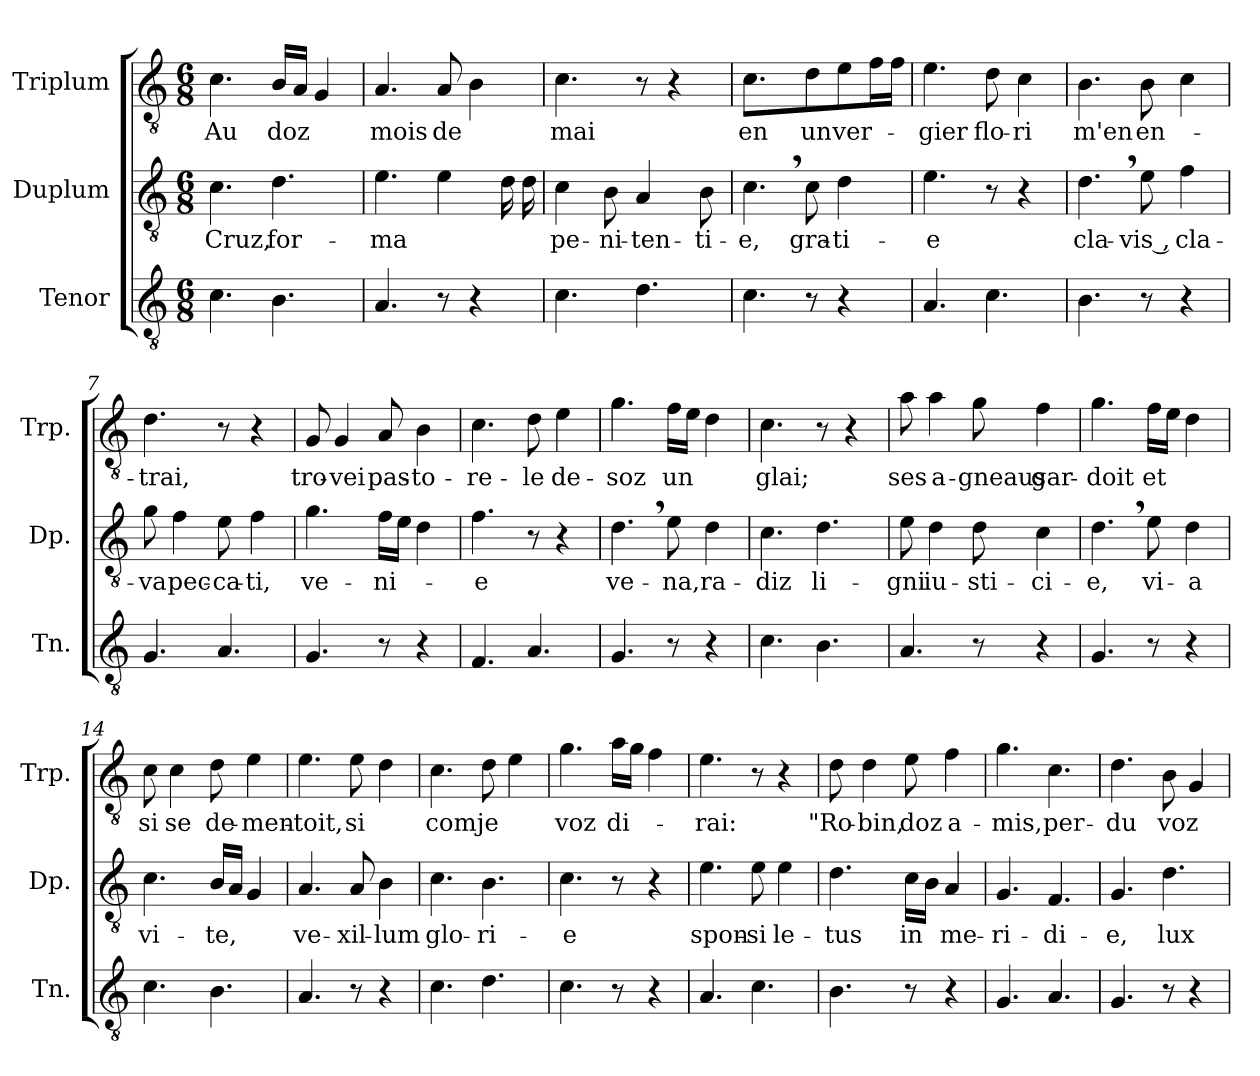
**kern	**kern	**text	**kern	**text
*part3	*part2	*part2	*part1	*part1
*staff3	*staff2	*staff2	*staff1	*staff1
*I"Tenor	*I"Duplum	*	*I"Triplum	*
*I'Tn.	*I'Dp.	*	*I'Trp.	*
*clefGv2	*clefGv2	*	*clefGv2	*
*k[]	*k[]	*	*k[]	*
*M6/8	*M6/8	*	*M6/8	*
=1	=1	=1	=1	=1
!	!	!LO:LY:b	!	!LO:LY:b
4.c\	4.c\	Cruz,	4.c\	Au
!	!	!LO:LY:b	!	!LO:LY:b
4.B\	4.d\	for-	16B/LL	doz
.	.	.	16A/JJ	.
.	.	.	4G/	.
=2	=2	=2	=2	=2
!	!	!LO:LY:b	!	!LO:LY:b
4.A/	4.e\	-ma	4.A/	mois
!	!	!	!	!LO:LY:b
8r	4e\	.	8A/	de
4r	.	.	4B\	.
*	*tremolo	*	*	*
.	16d\	.	.	.
.	16d\	.	.	.
*	*Xtremolo	*	*	*
=3	=3	=3	=3	=3
!	!	!LO:LY:b	!	!LO:LY:b
4.c\	4c\	pe-	4.c\	mai
!	!	!LO:LY:b	!	!
.	8B\	-ni-	.	.
!	!	!LO:LY:b	!	!
4.d\	4A/	-ten-	8r	.
.	.	.	4r	.
!	!	!LO:LY:b	!	!
.	8B\	-ti-	.	.
=4	=4	=4	=4	=4
!	!	!LO:LY:b	!	!LO:LY:b
4.c\	4.c,\	-e,	4.c\	en
!	!	!LO:LY:b	!	!LO:LY:b
8r	8c\	gra-	8d\L	un
!	!	!LO:LY:b	!	!LO:LY:b
4r	4d\	-ti-	8e\	ver-
*	*	*	*tremolo	*
.	.	.	16f\	.
.	.	.	16f\JJ	.
*	*	*	*Xtremolo	*
=5	=5	=5	=5	=5
!	!	!LO:LY:b	!	!LO:LY:b
4.A/	4.e\	-e	4.e\	-gier
!	!	!	!	!LO:LY:b
4.c\	8r	.	8d\	flo-
!	!	!	!	!LO:LY:b
.	4r	.	4c\	-ri
=6	=6	=6	=6	=6
!	!	!LO:LY:b	!	!LO:LY:b
4.B\	4.d,\	cla-	4.B\	m'en
!	!	!LO:LY:b	!	!LO:LY:b
8r	8e\	-vis ,	8B\	en-
!	!	!LO:LY:b	!	!
4r	4f\	cla-	4c\	.
=7	=7	=7	=7	=7
!	!	!LO:LY:b	!	!LO:LY:b
4.G/	8g\	-va	4.d\	-trai,
!	!	!LO:LY:b	!	!
.	4f\	pec-	.	.
!	!	!LO:LY:b	!	!
4.A/	8e\	-ca-	8r	.
!	!	!LO:LY:b	!	!
.	4f\	-ti,	4r	.
!!LO:LB:g=z
=8	=8	=8	=8	=8
!	!	!LO:LY:b	!	!LO:LY:b
4.G/	4.g\	ve-	8G/	tro-
!	!	!	!	!LO:LY:b
.	.	.	4G/	-vei
!	!	!LO:LY:b	!	!LO:LY:b
8r	16f\LL	-ni-	8A/	pas-
.	16e\JJ	.	.	.
!	!	!	!	!LO:LY:b
4r	4d\	.	4B\	-to-
=9	=9	=9	=9	=9
!	!	!LO:LY:b	!	!LO:LY:b
4.F/	4.f\	-e	4.c\	-re-
!	!	!	!	!LO:LY:b
4.A/	8r	.	8d\	-le
!	!	!	!	!LO:LY:b
.	4r	.	4e\	de-
=10	=10	=10	=10	=10
!	!	!LO:LY:b	!	!LO:LY:b
4.G/	4.d,\	ve-	4.g\	-soz
!	!	!LO:LY:b	!	!LO:LY:b
8r	8e\	-na,	16f\LL	un
.	.	.	16e\JJ	.
!	!	!LO:LY:b	!	!
4r	4d\	ra-	4d\	.
=11	=11	=11	=11	=11
!	!	!LO:LY:b	!	!LO:LY:b
4.c\	4.c\	-diz	4.c\	glai;
!	!	!LO:LY:b	!	!
4.B\	4.d\	li-	8r	.
.	.	.	4r	.
=12	=12	=12	=12	=12
!	!	!LO:LY:b	!	!LO:LY:b
4.A/	8e\	-gni	8a\	ses
!	!	!LO:LY:b	!	!LO:LY:b
.	4d\	iu-	4a\	a-
!	!	!LO:LY:b	!	!LO:LY:b
8r	8d\	-sti-	8g\	-gneaus
!	!	!LO:LY:b	!	!LO:LY:b
4r	4c\	-ci-	4f\	gar-
=13	=13	=13	=13	=13
!	!	!LO:LY:b	!	!LO:LY:b
4.G/	4.d,\	-e,	4.g\	-doit
!	!	!LO:LY:b	!	!LO:LY:b
8r	8e\	vi-	16f\LL	et
.	.	.	16e\JJ	.
!	!	!LO:LY:b	!	!
4r	4d\	-a	4d\	.
=14	=14	=14	=14	=14
!	!	!LO:LY:b	!	!LO:LY:b
4.c\	4.c\	vi-	8c\	si
!	!	!	!	!LO:LY:b
.	.	.	4c\	se
!	!	!LO:LY:b	!	!LO:LY:b
4.B\	16B/LL	-te,	8d\	de-
.	16A/JJ	.	.	.
!	!	!	!	!LO:LY:b
.	4G/	.	4e\	-men-
!!LO:LB:g=z
=15	=15	=15	=15	=15
!	!	!LO:LY:b	!	!LO:LY:b
4.A/	4.A/	ve-	4.e\	-toit,
!	!	!LO:LY:b	!	!LO:LY:b
8r	8A/	-xil-	8e\	si
!	!	!LO:LY:b	!	!
4r	4B\	-lum	4d\	.
=16	=16	=16	=16	=16
!	!	!LO:LY:b	!	!LO:LY:b
4.c\	4.c\	glo-	4.c\	com
!	!	!LO:LY:b	!	!LO:LY:b
4.d\	4.B\	-ri-	8d\	je
.	.	.	4e\	.
=17	=17	=17	=17	=17
!	!	!LO:LY:b	!	!LO:LY:b
4.c\	4.c\	-e	4.g\	voz
!	!	!	!	!LO:LY:b
8r	8r	.	16a\LL	di-
.	.	.	16g\JJ	.
4r	4r	.	4f\	.
=18	=18	=18	=18	=18
!	!	!LO:LY:b	!	!LO:LY:b
4.A/	4.e\	spon-	4.e\	-rai:
!	!	!LO:LY:b	!	!
4.c\	8e\	-si	8r	.
!	!	!LO:LY:b	!	!
.	4e\	le-	4r	.
=19	=19	=19	=19	=19
!	!	!LO:LY:b	!	!LO:LY:b
4.B\	4.d\	-[c]tus	8d\	"Ro-
!	!	!	!	!LO:LY:b
.	.	.	4d\	-bin,
!	!	!LO:LY:b	!	!LO:LY:b
8r	16c\LL	in	8e\	doz
.	16B\JJ	.	.	.
!	!	!LO:LY:b	!	!LO:LY:b
4r	4A/	me-	4f\	a-
=20	=20	=20	=20	=20
!	!	!LO:LY:b	!	!LO:LY:b
4.G/	4.G/	-ri-	4.g\	-mis,
!	!	!LO:LY:b	!	!LO:LY:b
4.A/	4.F/	-di-	4.c\	per-
=21	=21	=21	=21	=21
!	!	!LO:LY:b	!	!LO:LY:b
4.G/	4.G/	-e,	4.d\	-du
!	!	!LO:LY:b	!	!LO:LY:b
8r	4.d\	lux	8B\	voz
4r	.	.	4G/	.
=	=	=	=	=
*-	*-	*-	*-	*-
